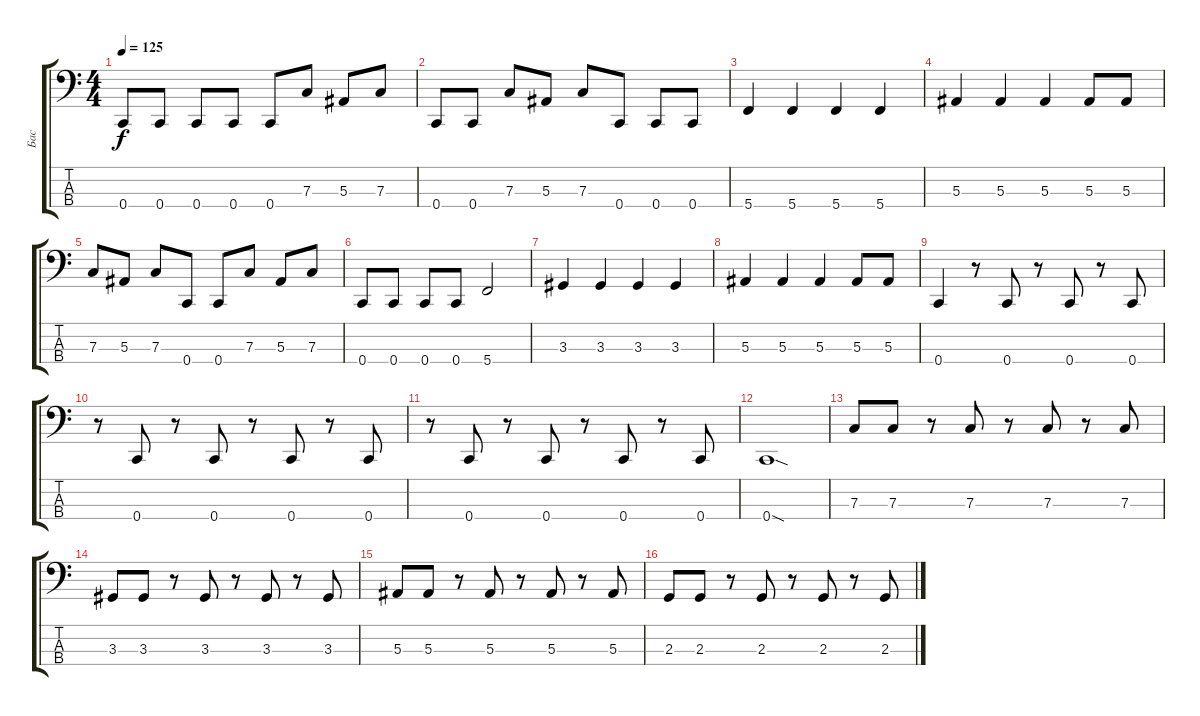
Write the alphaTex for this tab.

\track ("Бас" "Бас") {instrument electricbassfinger}
\staff {score tabs}
\tuning (Eb2 Bb1 F1 C1) {hide}
\ts (4 4)
\tempo 125
\clef f4
\ks c
0.4.8{dy f} 0.4.8 0.4.8 0.4.8 0.4.8 7.3.8 5.3.8 7.3.8 |
0.4.8 0.4.8 7.3.8 5.3.8 7.3.8 0.4.8 0.4.8 0.4.8 |
5.4.4 5.4.4 5.4.4 5.4.4 |
5.3.4 5.3.4 5.3.4 5.3.8 5.3.8 |
7.3.8 5.3.8 7.3.8 0.4.8 0.4.8 7.3.8 5.3.8 7.3.8 |
0.4.8 0.4.8 0.4.8 0.4.8 5.4.2 |
3.3.4 3.3.4 3.3.4 3.3.4 |
5.3.4 5.3.4 5.3.4 5.3.8 5.3.8 |
0.4.4 r.8 0.4.8 r.8 0.4.8 r.8 0.4.8 |
r.8 0.4.8 r.8 0.4.8 r.8 0.4.8 r.8 0.4.8 |
r.8 0.4.8 r.8 0.4.8 r.8 0.4.8 r.8 0.4.8 |
0.4{sod}.1 |
7.3.8 7.3.8 r.8 7.3.8 r.8 7.3.8 r.8 7.3.8 |
3.3.8 3.3.8 r.8 3.3.8 r.8 3.3.8 r.8 3.3.8 |
5.3.8 5.3.8 r.8 5.3.8 r.8 5.3.8 r.8 5.3.8 |
2.3.8 2.3.8 r.8 2.3.8 r.8 2.3.8 r.8 2.3.8
